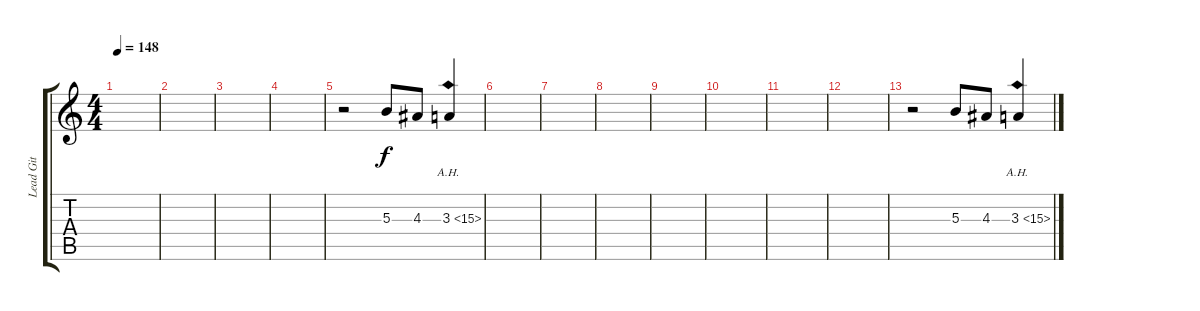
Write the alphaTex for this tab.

\track ("Lead Git" "Lead Git") {instrument distortionguitar}
\staff {score tabs}
\tuning (Eb4 Bb3 Gb3 Db3 Ab2 Eb2) {hide}
\ts (4 4)
\tempo 148
\clef g2
\ks c
|
|
|
|
r.2 5.3.8 4.3.8 3.3{ah 12}.4 |
|
|
|
|
|
|
|
r.2 5.3.8 4.3.8 3.3{ah 12}.4
